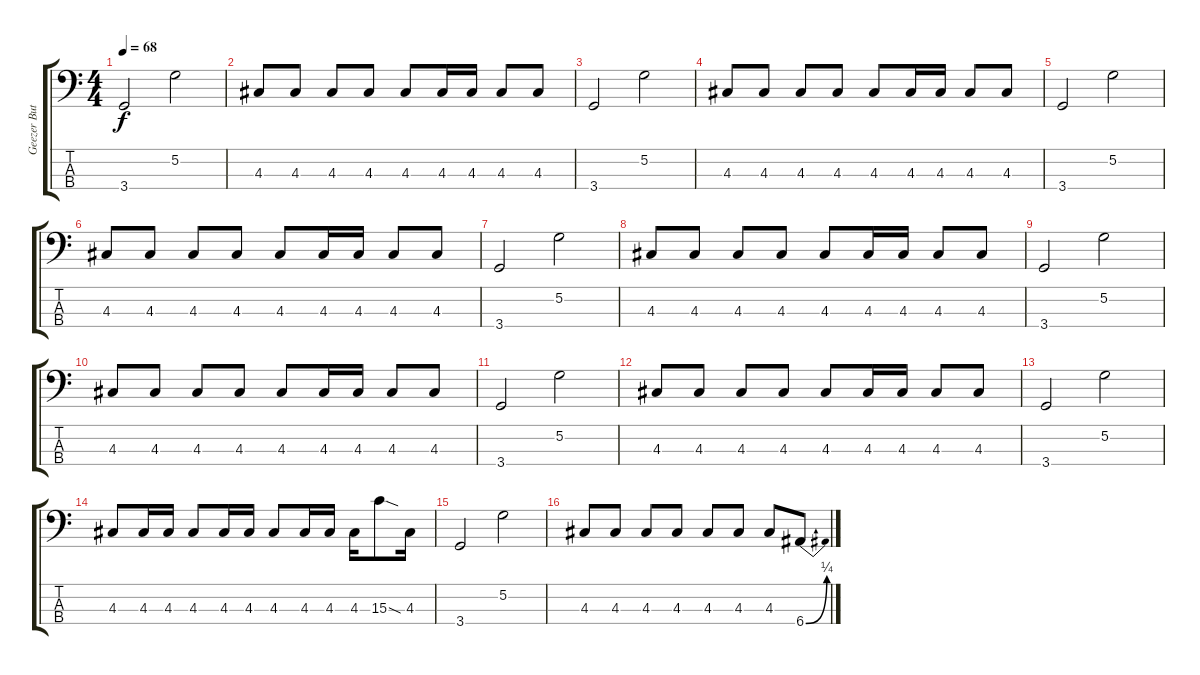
\track ("Geezer Butler" "Geezer But") {instrument electricbassfinger}
\staff {score tabs}
\tuning (G2 D2 A1 E1) {hide}
\ts (4 4)
\tempo 68
\clef f4
\ks c
3.4.2{dy f} 5.2.2 |
4.3.8 4.3.8 4.3.8 4.3.8 4.3.8 4.3.16 4.3.16 4.3.8 4.3.8 |
3.4.2 5.2.2 |
4.3.8 4.3.8 4.3.8 4.3.8 4.3.8 4.3.16 4.3.16 4.3.8 4.3.8 |
3.4.2 5.2.2 |
4.3.8 4.3.8 4.3.8 4.3.8 4.3.8 4.3.16 4.3.16 4.3.8 4.3.8 |
3.4.2 5.2.2 |
4.3.8 4.3.8 4.3.8 4.3.8 4.3.8 4.3.16 4.3.16 4.3.8 4.3.8 |
3.4.2 5.2.2 |
4.3.8 4.3.8 4.3.8 4.3.8 4.3.8 4.3.16 4.3.16 4.3.8 4.3.8 |
3.4.2 5.2.2 |
4.3.8 4.3.8 4.3.8 4.3.8 4.3.8 4.3.16 4.3.16 4.3.8 4.3.8 |
3.4.2 5.2.2 |
4.3.8 4.3.16 4.3.16 4.3.8 4.3.16 4.3.16 4.3.8 4.3.16 4.3.16 4.3.16 15.3{sod}.8 4.3.16 |
3.4.2 5.2.2 |
4.3.8 4.3.8 4.3.8 4.3.8 4.3.8 4.3.8 4.3.8 6.4{be (bend 0 0 60 1)}.8
